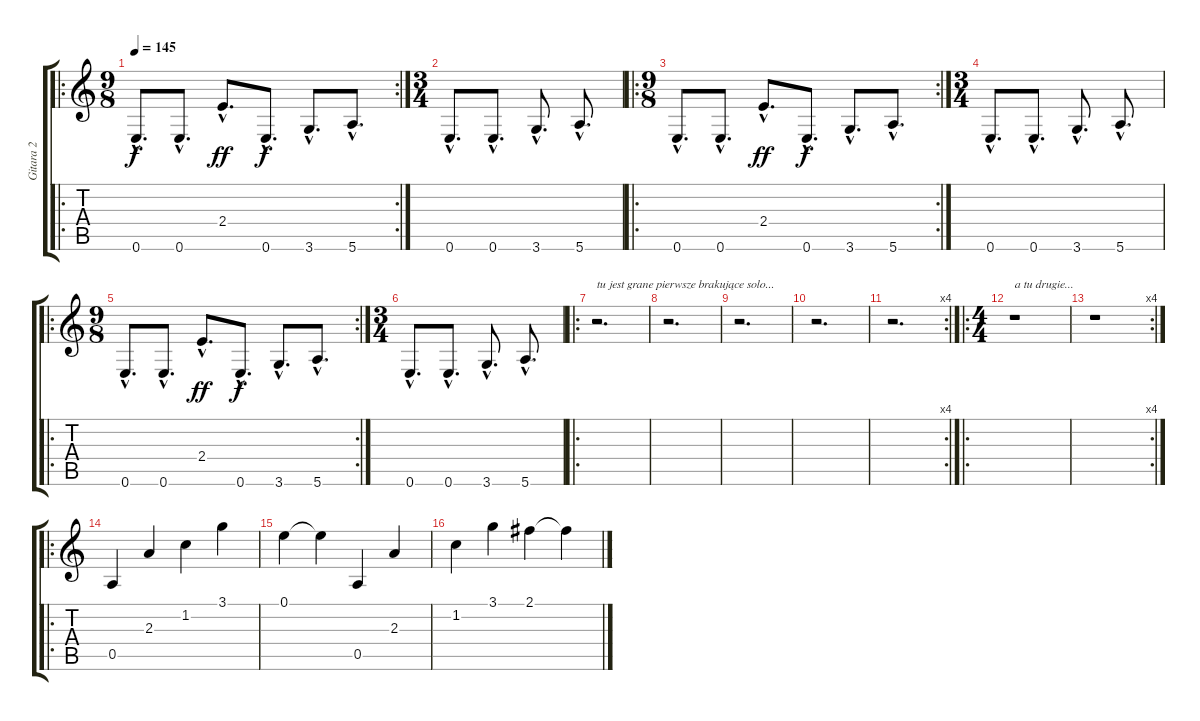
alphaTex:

\track ("Gitara 2" "Gitara 2") {instrument overdrivenguitar}
\staff {score tabs}
\tuning (E4 B3 G3 D3 A2 E2) {hide}
\ro
\rc 2
\ts (9 8)
\tempo 145
\clef g2
\ks c
0.6{hac}.8{d dy f} 0.6{hac}.8{d} 2.4{hac}.8{d dy ff} 0.6{hac}.8{d dy f} 3.6{hac}.8{d} 5.6{hac}.8{d} |
\ts (3 4)
0.6{hac}.8{d} 0.6{hac}.8{d} 3.6{hac}.8{d} 5.6{hac}.8{d} |
\ro
\rc 2
\ts (9 8)
0.6{hac}.8{d} 0.6{hac}.8{d} 2.4{hac}.8{d dy ff} 0.6{hac}.8{d dy f} 3.6{hac}.8{d} 5.6{hac}.8{d} |
\ts (3 4)
0.6{hac}.8{d} 0.6{hac}.8{d} 3.6{hac}.8{d} 5.6{hac}.8{d} |
\ro
\rc 2
\ts (9 8)
0.6{hac}.8{d} 0.6{hac}.8{d} 2.4{hac}.8{d dy ff} 0.6{hac}.8{d dy f} 3.6{hac}.8{d} 5.6{hac}.8{d} |
\ts (3 4)
0.6{hac}.8{d} 0.6{hac}.8{d} 3.6{hac}.8{d} 5.6{hac}.8{d} |
\ro
r.2{d txt "tu jest grane pierwsze brakujące solo..."} |
r.2{d} |
r.2{d} |
r.2{d} |
\rc 4
r.2{d} |
\ro
\ts (4 4)
r.1{txt "a tu drugie..."} |
\rc 4
r.1 |
\ro
0.5.4 2.3.4 1.2.4 3.1.4 |
0.1.4 0.1{t}.4 0.5.4 2.3.4 |
1.2.4 3.1.4 2.1.4 2.1{t}.4
